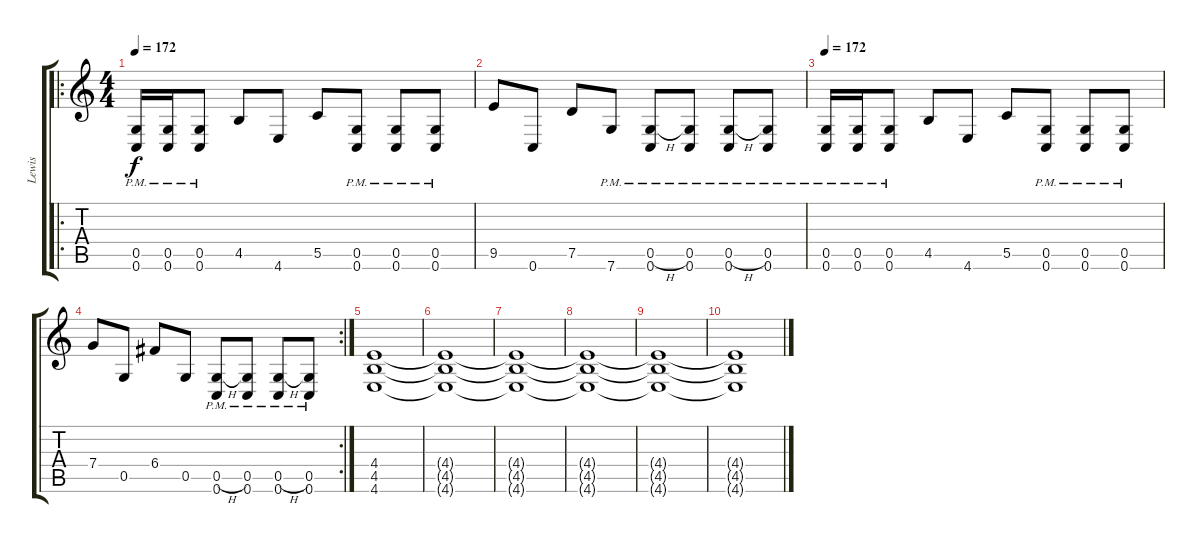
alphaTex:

\track ("Lewis" "Lewis") {instrument distortionguitar}
\staff {score tabs}
\tuning (D4 A3 F3 C3 G2 C2) {hide}
\ro
\ts (4 4)
\tempo 172
\clef g2
\ks c
(0.5{pm} 0.6{pm}).16{dy f} (0.5{pm} 0.6{pm}).16 (0.5{pm} 0.6{pm}).8 4.5.8 4.6.8 5.5.8 (0.5{pm} 0.6{pm}).8 (0.5{pm} 0.6{pm}).8 (0.5{pm} 0.6{pm}).8 |
9.5.8 0.6.8 7.5.8 7.6{pm}.8 (0.5{h pm} 0.6{pm}).8 (0.5{pm} 0.6{pm}).8 (0.5{h pm} 0.6{pm}).8 (0.5{pm} 0.6{pm}).8 |
\tempo 172
(0.5{pm} 0.6{pm}).16 (0.5{pm} 0.6{pm}).16 (0.5{pm} 0.6{pm}).8 4.5.8 4.6.8 5.5.8 (0.5{pm} 0.6{pm}).8 (0.5{pm} 0.6{pm}).8 (0.5{pm} 0.6{pm}).8 |
\rc 2
7.4.8 0.5.8 6.4.8 0.5.8 (0.5{h pm} 0.6{pm}).8 (0.5{pm} 0.6{pm}).8 (0.5{h pm} 0.6{pm}).8 (0.5{pm} 0.6{pm}).8 |
(4.4 4.5 4.6).1 |
(4.4{t} 4.5{t} 4.6{t}).1 |
(4.4{t} 4.5{t} 4.6{t}).1 |
(4.4{t} 4.5{t} 4.6{t}).1 |
(4.4{t} 4.5{t} 4.6{t}).1 |
(4.4{t} 4.5{t} 4.6{t}).1
